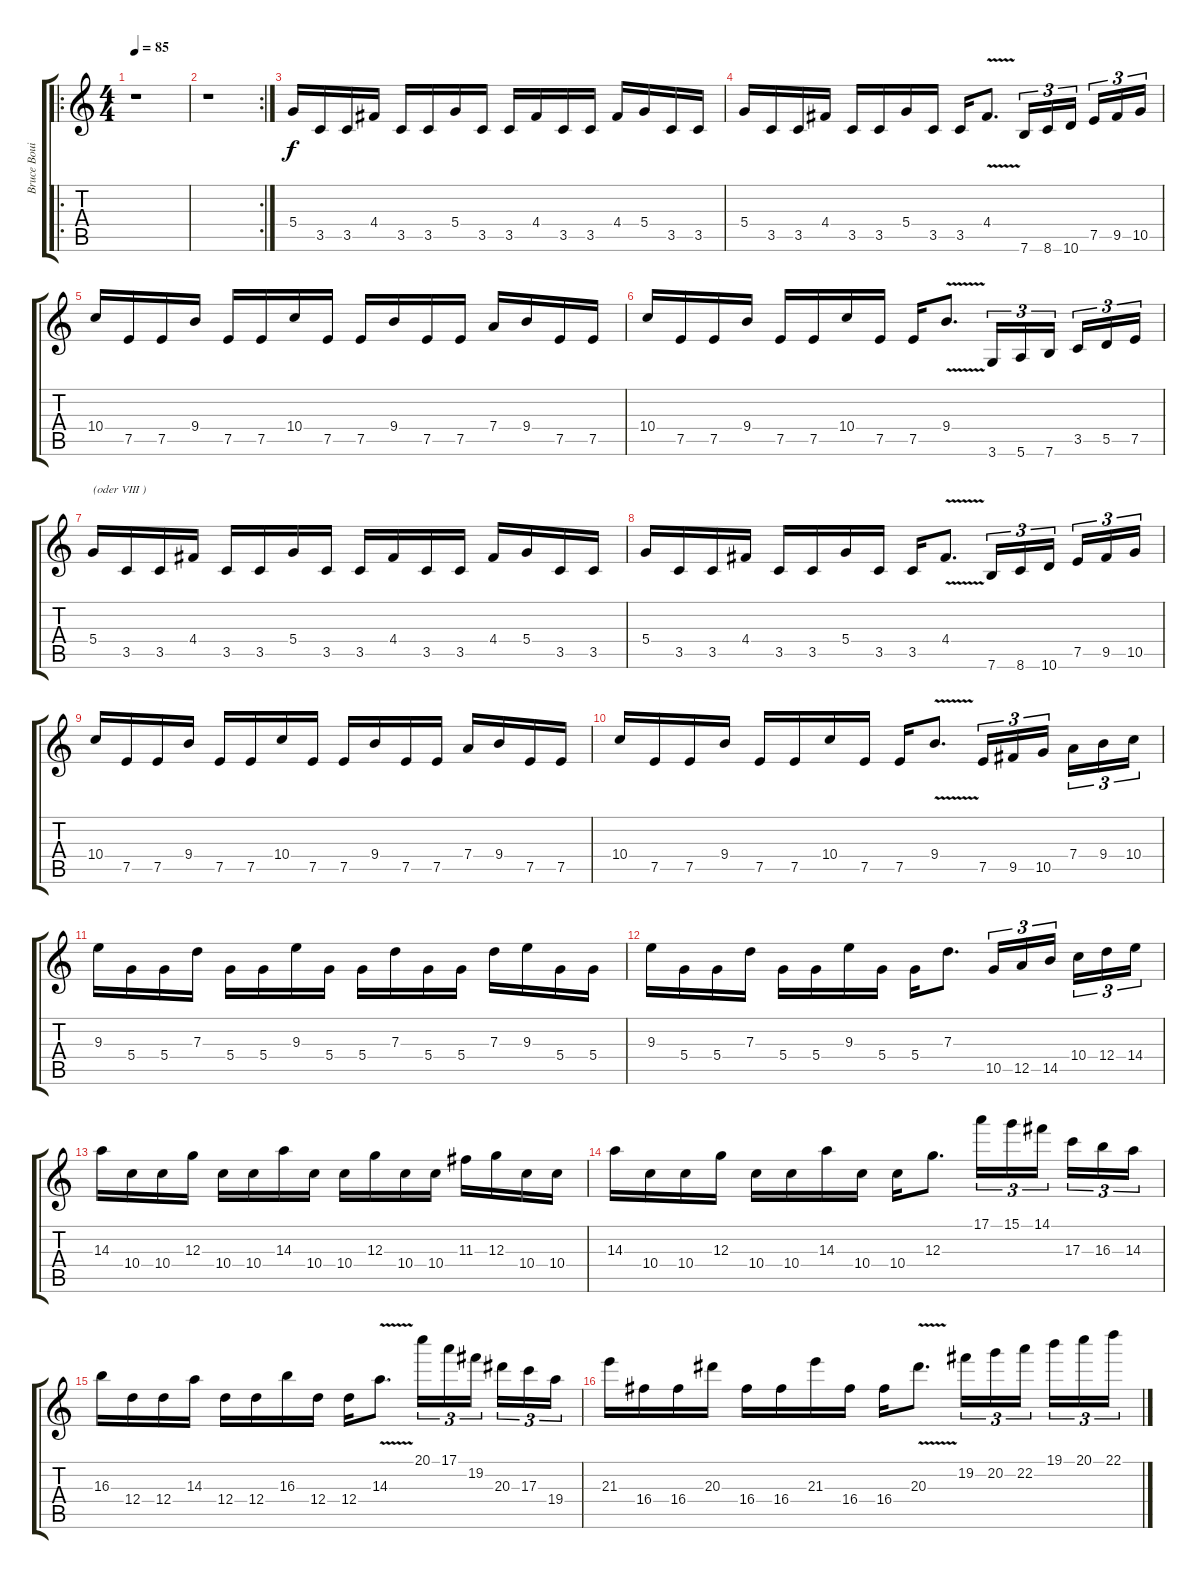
\track ("Bruce Bouilliet" "Bruce Boui") {instrument overdrivenguitar}
\staff {score tabs}
\tuning (E4 B3 G3 D3 A2 E2) {hide}
\ro
\ts (4 4)
\tempo 85
\clef g2
\ks c
r.1{dy f instrument overdrivenguitar} |
\rc 2
r.1 |
5.4.16 3.5.16 3.5.16 4.4.16 3.5.16 3.5.16 5.4.16 3.5.16 3.5.16 4.4.16 3.5.16 3.5.16 4.4.16 5.4.16 3.5.16 3.5.16 |
5.4.16 3.5.16 3.5.16 4.4.16 3.5.16 3.5.16 5.4.16 3.5.16 3.5.16 4.4{v}.8{d} 7.6.16{tu (3 2)} 8.6.16{tu (3 2)} 10.6.16{tu (3 2)} 7.5.16{tu (3 2)} 9.5.16{tu (3 2)} 10.5.16{tu (3 2)} |
10.4.16 7.5.16 7.5.16 9.4.16 7.5.16 7.5.16 10.4.16 7.5.16 7.5.16 9.4.16 7.5.16 7.5.16 7.4.16 9.4.16 7.5.16 7.5.16 |
10.4.16 7.5.16 7.5.16 9.4.16 7.5.16 7.5.16 10.4.16 7.5.16 7.5.16 9.4{v}.8{d} 3.6.16{tu (3 2)} 5.6.16{tu (3 2)} 7.6.16{tu (3 2)} 3.5.16{tu (3 2)} 5.5.16{tu (3 2)} 7.5.16{tu (3 2)} |
5.4.16{txt "(oder VIII )"} 3.5.16 3.5.16 4.4.16 3.5.16 3.5.16 5.4.16 3.5.16 3.5.16 4.4.16 3.5.16 3.5.16 4.4.16 5.4.16 3.5.16 3.5.16 |
5.4.16 3.5.16 3.5.16 4.4.16 3.5.16 3.5.16 5.4.16 3.5.16 3.5.16 4.4{v}.8{d} 7.6.16{tu (3 2)} 8.6.16{tu (3 2)} 10.6.16{tu (3 2)} 7.5.16{tu (3 2)} 9.5.16{tu (3 2)} 10.5.16{tu (3 2)} |
10.4.16 7.5.16 7.5.16 9.4.16 7.5.16 7.5.16 10.4.16 7.5.16 7.5.16 9.4.16 7.5.16 7.5.16 7.4.16 9.4.16 7.5.16 7.5.16 |
10.4.16 7.5.16 7.5.16 9.4.16 7.5.16 7.5.16 10.4.16 7.5.16 7.5.16 9.4{v}.8{d} 7.5.16{tu (3 2)} 9.5.16{tu (3 2)} 10.5.16{tu (3 2)} 7.4.16{tu (3 2)} 9.4.16{tu (3 2)} 10.4.16{tu (3 2)} |
9.3.16 5.4.16 5.4.16 7.3.16 5.4.16 5.4.16 9.3.16 5.4.16 5.4.16 7.3.16 5.4.16 5.4.16 7.3.16 9.3.16 5.4.16 5.4.16 |
9.3.16 5.4.16 5.4.16 7.3.16 5.4.16 5.4.16 9.3.16 5.4.16 5.4.16 7.3.8{d} 10.5.16{tu (3 2)} 12.5.16{tu (3 2)} 14.5.16{tu (3 2)} 10.4.16{tu (3 2)} 12.4.16{tu (3 2)} 14.4.16{tu (3 2)} |
14.3.16 10.4.16 10.4.16 12.3.16 10.4.16 10.4.16 14.3.16 10.4.16 10.4.16 12.3.16 10.4.16 10.4.16 11.3.16 12.3.16 10.4.16 10.4.16 |
14.3.16 10.4.16 10.4.16 12.3.16 10.4.16 10.4.16 14.3.16 10.4.16 10.4.16 12.3.8{d} 17.1.16{tu (3 2)} 15.1.16{tu (3 2)} 14.1.16{tu (3 2)} 17.3.16{tu (3 2)} 16.3.16{tu (3 2)} 14.3.16{tu (3 2)} |
16.3.16 12.4.16 12.4.16 14.3.16 12.4.16 12.4.16 16.3.16 12.4.16 12.4.16 14.3{v}.8{d} 20.1.16{tu (3 2)} 17.1.16{tu (3 2)} 19.2.16{tu (3 2)} 20.3.16{tu (3 2)} 17.3.16{tu (3 2)} 19.4.16{tu (3 2)} |
21.3.16 16.4.16 16.4.16 20.3.16 16.4.16 16.4.16 21.3.16 16.4.16 16.4.16 20.3{v}.8{d} 19.2.16{tu (3 2)} 20.2.16{tu (3 2)} 22.2.16{tu (3 2)} 19.1.16{tu (3 2)} 20.1.16{tu (3 2)} 22.1.16{tu (3 2)}
